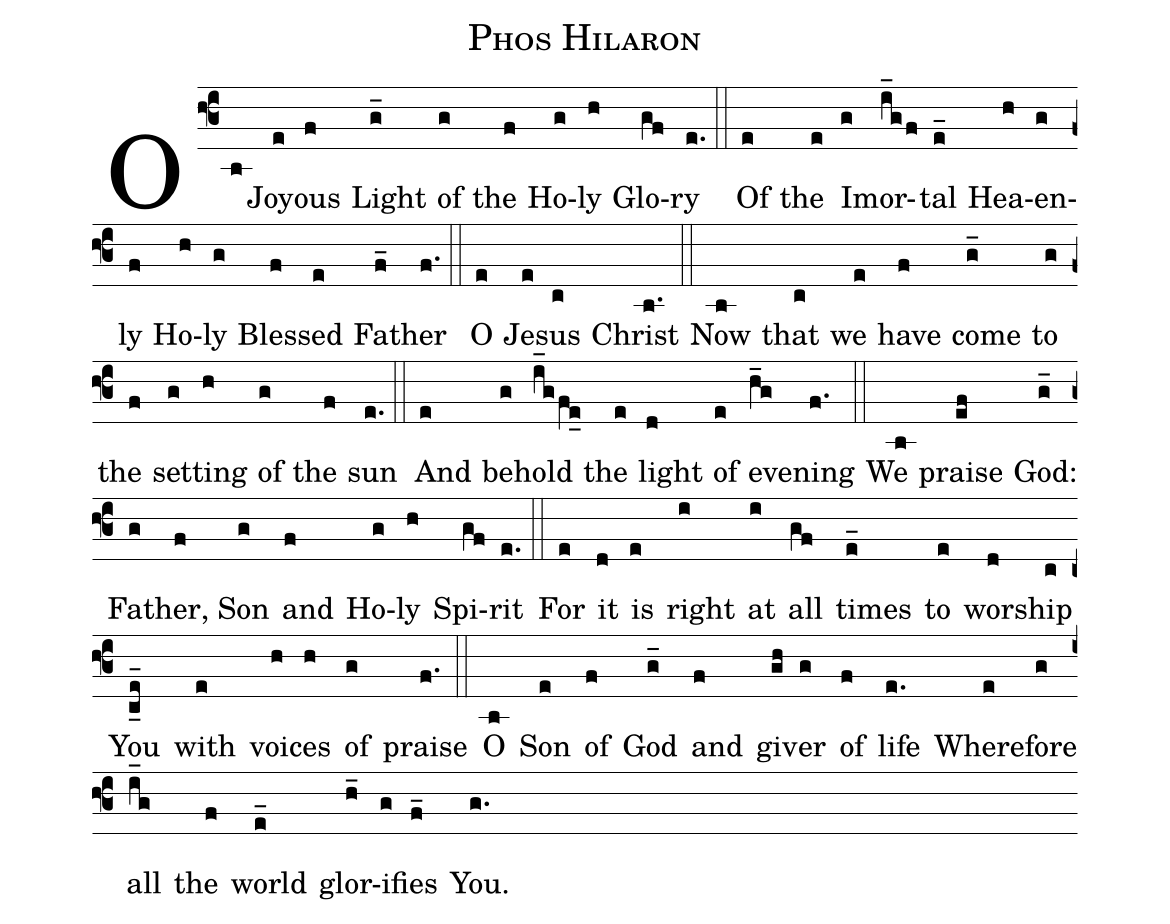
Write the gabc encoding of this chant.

name: Phos Hilaron;
%%
(f3) O(b) Joy(e)ous(f) Light(g_) of(g) the(f) Ho(g)ly(h) Glo(gf)ry(e.) (::)
Of(e) the(e) Im(g)or(i_gf)tal(e_) Hea(h)en(g)ly(f) Ho(h)ly(g) Bless(f)ed(e) Fa(f_)ther(f.) (::)
O(e) Je(e)sus(c) Christ(b.) (::)
Now(b) that(c) we(e) have(f) come(g_) to(g) the(f) set(g)ting(h) of(g) the(f) sun(e.) (::)
And(e) be(g)hold(i_gfe_) the(e) light(d) of(e) eve(h_g)ning(f.) (::)
We(b) praise(ef) God:(g_) Fa(g)ther(f), Son(g) and(f) Ho(g)ly(h) Spi(gf)rit(e.) (::)
For(e) it(d) is(e) right(i) at(i) all(gf) times(e_) to(e) wor(d)ship(c) You(c_e_) with(e) voi(h)ces(h) of(g) praise(f.) (::)
O(b) Son(e) of(f) God(g_) and(f) giv(gh)er(g) of(f) life(e.)
Where(e)fore(g) all(i_g) the(f) world(e_) glor(h_)i(g)fies(f_) You.(g.)
